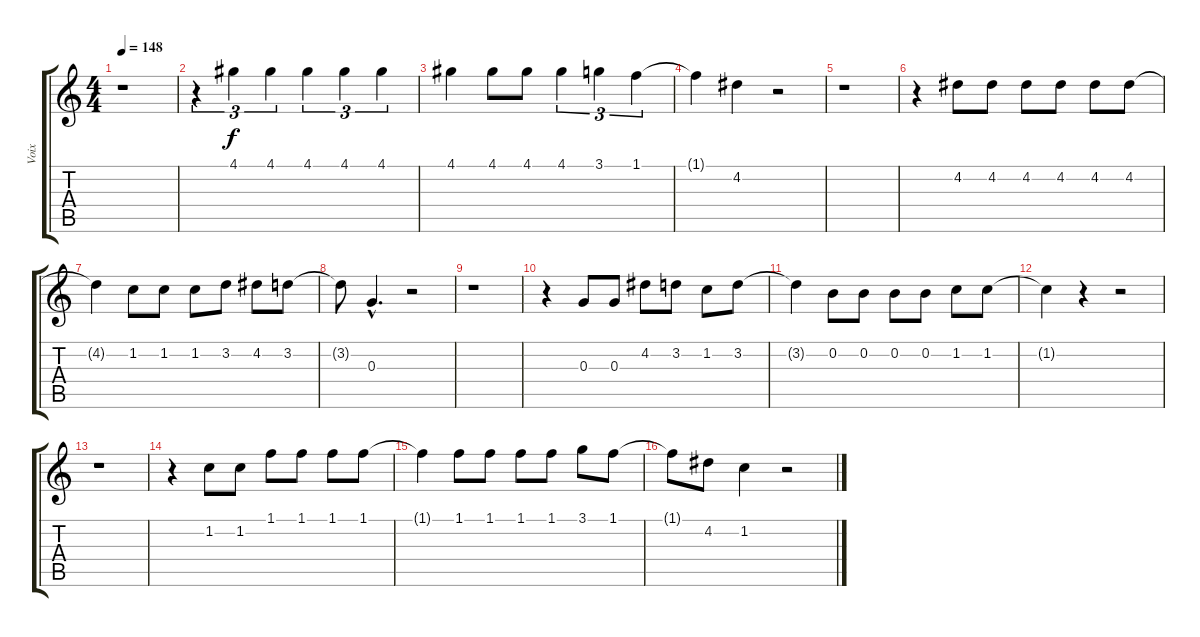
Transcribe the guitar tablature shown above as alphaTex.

\track ("Voix" "Voix") {instrument accordion}
\staff {score tabs}
\tuning (E5 B4 G4 D4 A3 E3) {hide}
\ts (4 4)
\tempo 148
\clef g2
\ks c
r.1{dy f} |
r.4{tu (3 2)} 4.1.4{tu (3 2)} 4.1.4{tu (3 2)} 4.1.4{tu (3 2)} 4.1.4{tu (3 2)} 4.1.4{tu (3 2)} |
4.1.4 4.1.8 4.1.8 4.1.4{tu (3 2)} 3.1.4{tu (3 2)} 1.1.4{tu (3 2)} |
1.1{t}.4 4.2.4 r.2 |
r.1 |
r.4 4.2.8 4.2.8 4.2.8 4.2.8 4.2.8 4.2.8 |
4.2{t}.4 1.2.8 1.2.8 1.2.8 3.2.8 4.2.8 3.2.8 |
3.2{t}.8 0.3{hac}.4{d} r.2 |
r.1 |
r.4 0.3.8 0.3.8 4.2.8 3.2.8 1.2.8 3.2.8 |
3.2{t}.4 0.2.8 0.2.8 0.2.8 0.2.8 1.2.8 1.2.8 |
1.2{t}.4 r.4 r.2 |
r.1 |
r.4 1.2.8 1.2.8 1.1.8 1.1.8 1.1.8 1.1.8 |
1.1{t}.4 1.1.8 1.1.8 1.1.8 1.1.8 3.1.8 1.1.8 |
1.1{t}.8 4.2.8 1.2.4 r.2
